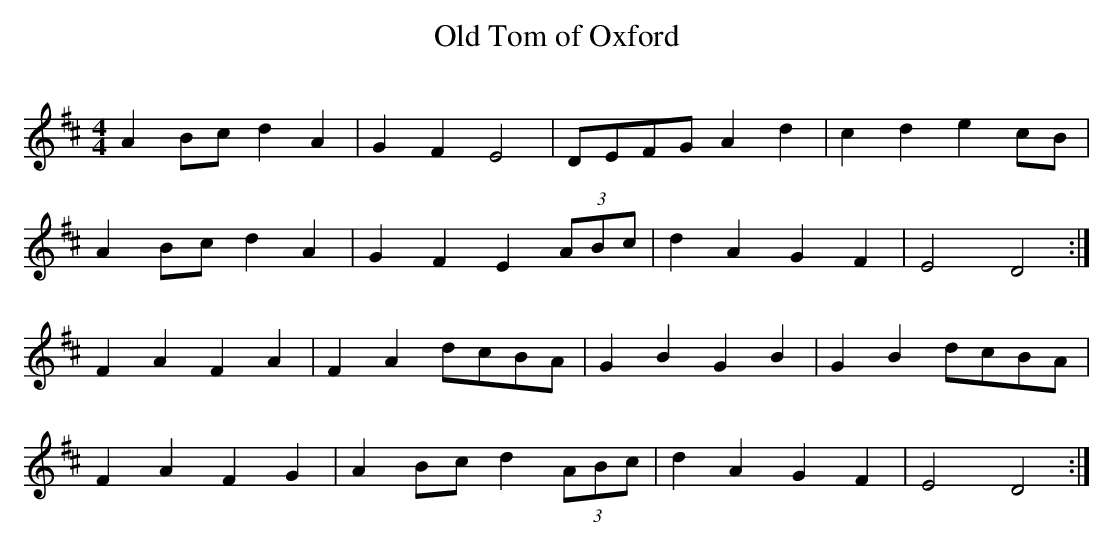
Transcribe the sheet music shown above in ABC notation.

X:1
T:Old Tom of Oxford
Q:140
M:4/4
L:1/8
K:D
A2 Bc d2 A2 | G2 F2 E4 | DEFG A2 d2 | c2 d2 e2 cB |
A2 Bc d2 A2 | G2 F2 E2 (3ABc | d2 A2 G2 F2 | E4 D4 :|
F2 A2 F2 A2 | F2 A2 dcBA | G2 B2 G2 B2 | G2 B2 dcBA |
F2 A2 F2 G2 | A2 Bc d2 (3ABc | d2 A2 G2 F2 | E4 D4 :|
